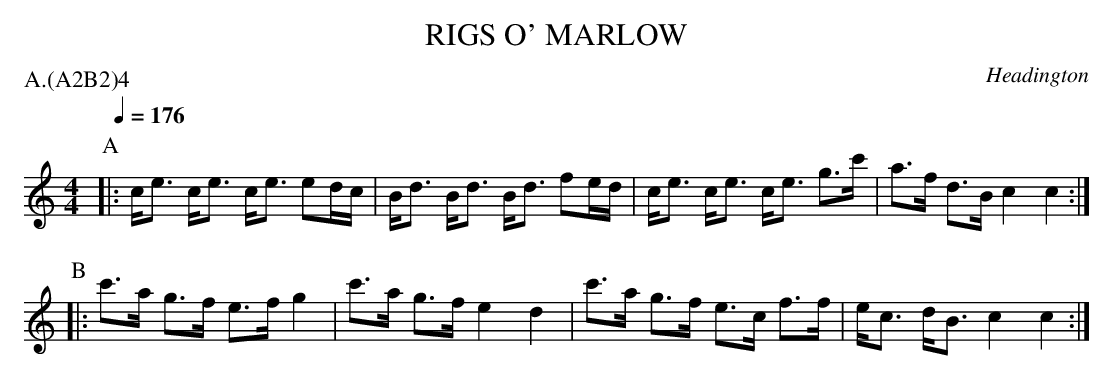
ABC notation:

X:1
T: RIGS O' MARLOW
O: Headington
P: A.(A2B2)4
Q: 1/4=176
M: 4/4
L: 1/8
K: C
P: A
|: c<e  c<e c<e ed/c/ | B<d  B<d B<d fe/d/ | c<e  c<e c<e g>c' | a>f d>B c2 c2 :|
P: B
|: c'>a g>f e>f g2    | c'>a g>f e2  d2    | c'>a g>f e>c f>f  | e<c d<B c2 c2 :|
